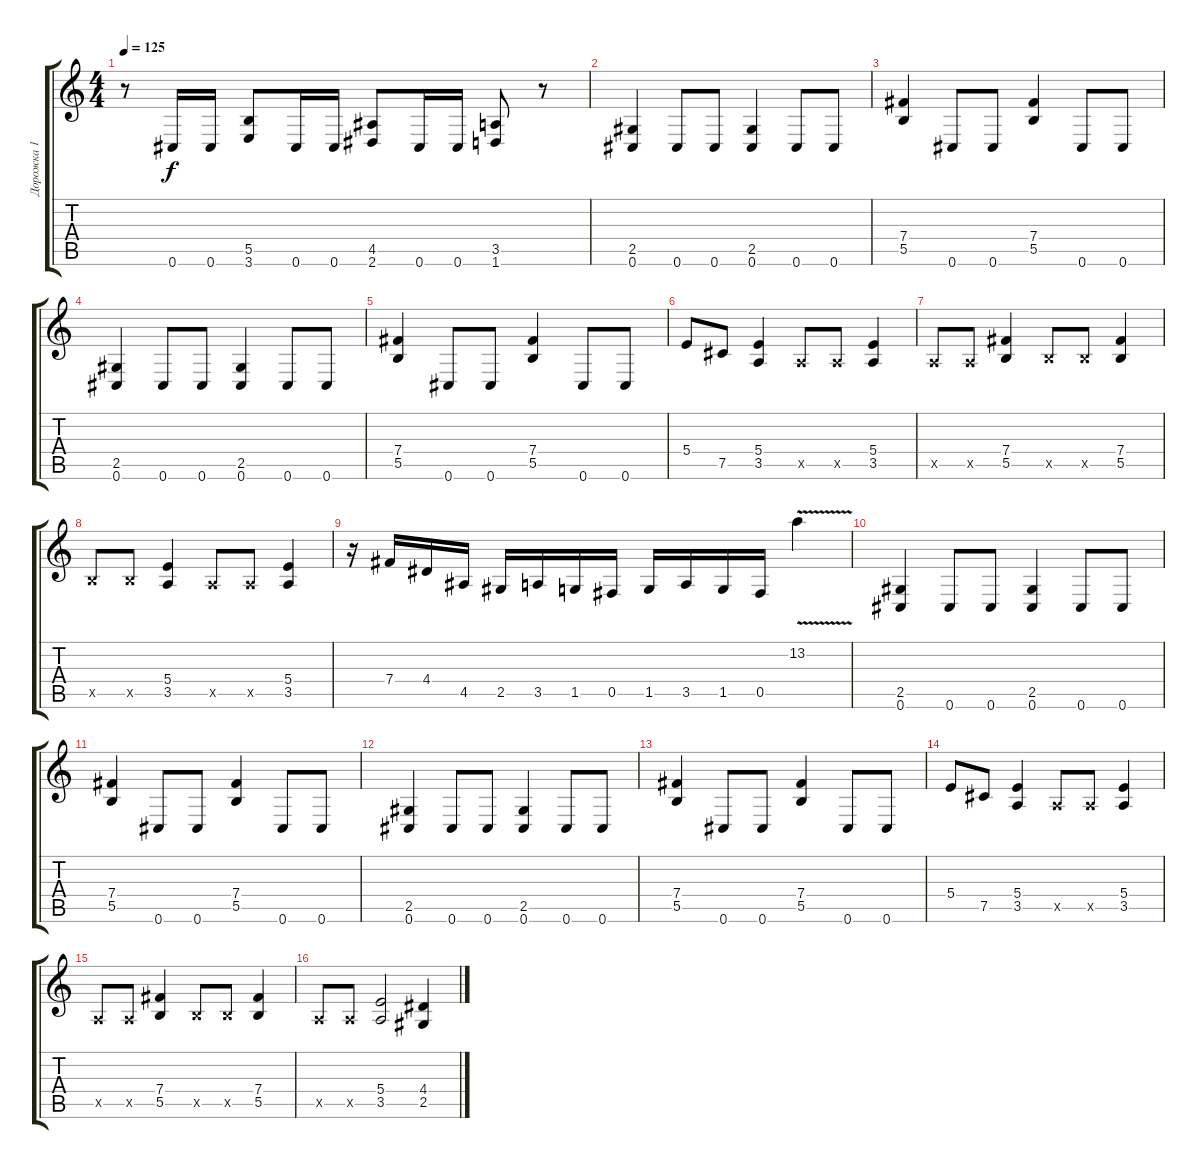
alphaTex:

\track ("Дорожка 1" "Дорожка 1") {instrument distortionguitar}
\staff {score tabs}
\tuning (Db4 Ab3 E3 B2 Gb2 Db2) {hide}
\ts (4 4)
\tempo 125
\clef g2
\ks c
r.8{dy f} 0.6.16 0.6.16 (5.5 3.6).8 0.6.16 0.6.16 (4.5 2.6).8 0.6.16 0.6.16 (3.5 1.6).8 r.8 |
(2.5 0.6).4 0.6.8 0.6.8 (2.5 0.6).4 0.6.8 0.6.8 |
(7.4 5.5).4 0.6.8 0.6.8 (7.4 5.5).4 0.6.8 0.6.8 |
(2.5 0.6).4 0.6.8 0.6.8 (2.5 0.6).4 0.6.8 0.6.8 |
(7.4 5.5).4 0.6.8 0.6.8 (7.4 5.5).4 0.6.8 0.6.8 |
5.4.8 7.5.8 (5.4 3.5).4 3.5{x}.8 3.5{x}.8 (5.4 3.5).4 |
3.5{x}.8 3.5{x}.8 (7.4 5.5).4 5.5{x}.8 5.5{x}.8 (7.4 5.5).4 |
5.5{x}.8 5.5{x}.8 (5.4 3.5).4 3.5{x}.8 3.5{x}.8 (5.4 3.5).4 |
r.16 7.4.16 4.4.16 4.5.16 2.5.16 3.5.16 1.5.16 0.5.16 1.5.16 3.5.16 1.5.16 0.5.16 13.2{v}.4 |
(2.5 0.6).4 0.6.8 0.6.8 (2.5 0.6).4 0.6.8 0.6.8 |
(7.4 5.5).4 0.6.8 0.6.8 (7.4 5.5).4 0.6.8 0.6.8 |
(2.5 0.6).4 0.6.8 0.6.8 (2.5 0.6).4 0.6.8 0.6.8 |
(7.4 5.5).4 0.6.8 0.6.8 (7.4 5.5).4 0.6.8 0.6.8 |
5.4.8 7.5.8 (5.4 3.5).4 3.5{x}.8 3.5{x}.8 (5.4 3.5).4 |
3.5{x}.8 3.5{x}.8 (7.4 5.5).4 5.5{x}.8 5.5{x}.8 (7.4 5.5).4 |
3.5{x}.8 3.5{x}.8 (5.4 3.5).2 (4.4 2.5).4
